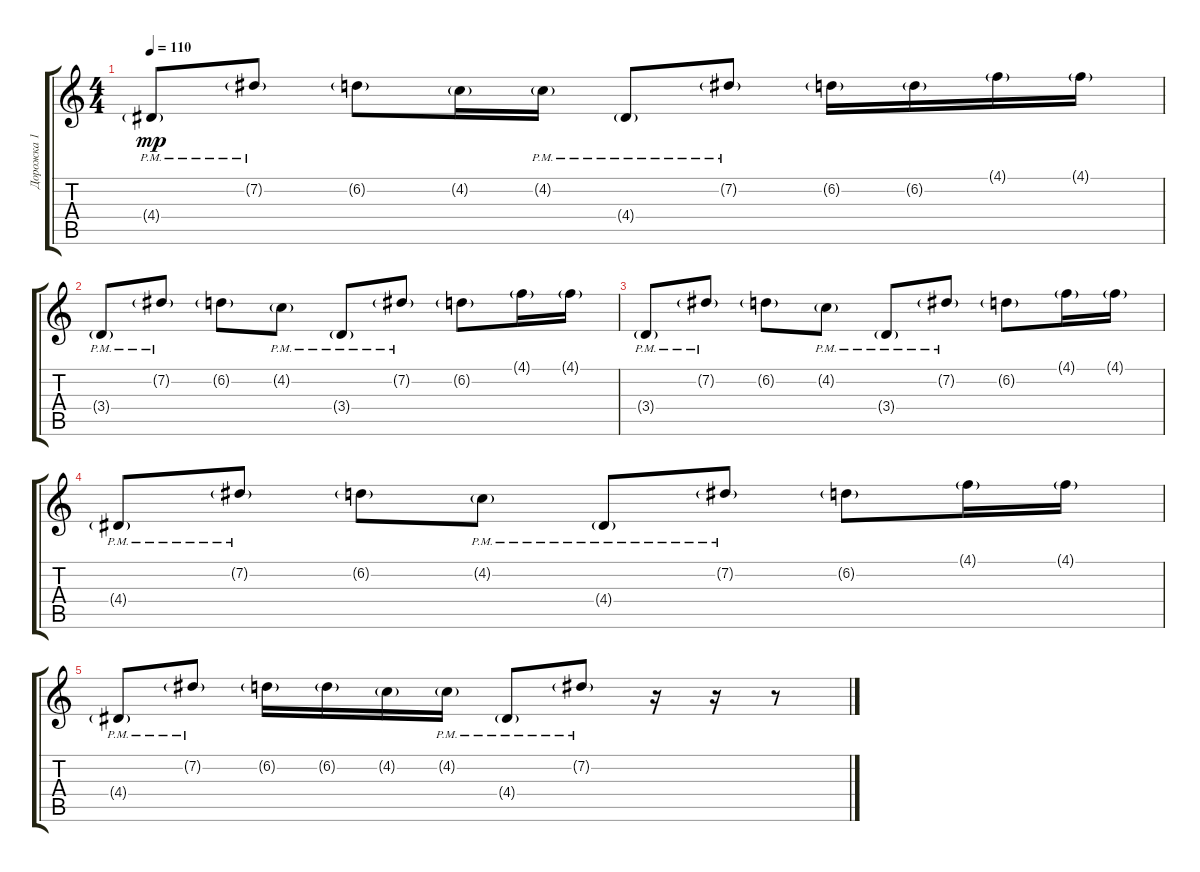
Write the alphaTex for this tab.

\track ("Дорожка 1" "Дорожка 1") {instrument overdrivenguitar}
\staff {score tabs}
\tuning (Db4 Ab3 E3 B2 Gb2 B1) {hide}
\ts (4 4)
\tempo 110
\clef g2
\ks c
4.4{g pm}.8{dy mp} 7.2{g pm}.8 6.2{g}.8 4.2{g}.16 4.2{g pm}.16 4.4{g pm}.8 7.2{g pm}.8 6.2{g}.16 6.2{g}.16 4.1{g}.16 4.1{g}.16 |
3.4{g pm}.8 7.2{g pm}.8 6.2{g}.8 4.2{g pm}.8 3.4{g pm}.8 7.2{g pm}.8 6.2{g}.8 4.1{g}.16 4.1{g}.16 |
3.4{g pm}.8 7.2{g pm}.8 6.2{g}.8 4.2{g pm}.8 3.4{g pm}.8 7.2{g pm}.8 6.2{g}.8 4.1{g}.16 4.1{g}.16 |
4.4{g pm}.8 7.2{g pm}.8 6.2{g}.8 4.2{g pm}.8 4.4{g pm}.8 7.2{g pm}.8 6.2{g}.8 4.1{g}.16 4.1{g}.16 |
4.4{g pm}.8 7.2{g pm}.8 6.2{g}.16 6.2{g}.16 4.2{g}.16 4.2{g pm}.16 4.4{g pm}.8 7.2{g pm}.8 r.16 r.16 r.8
